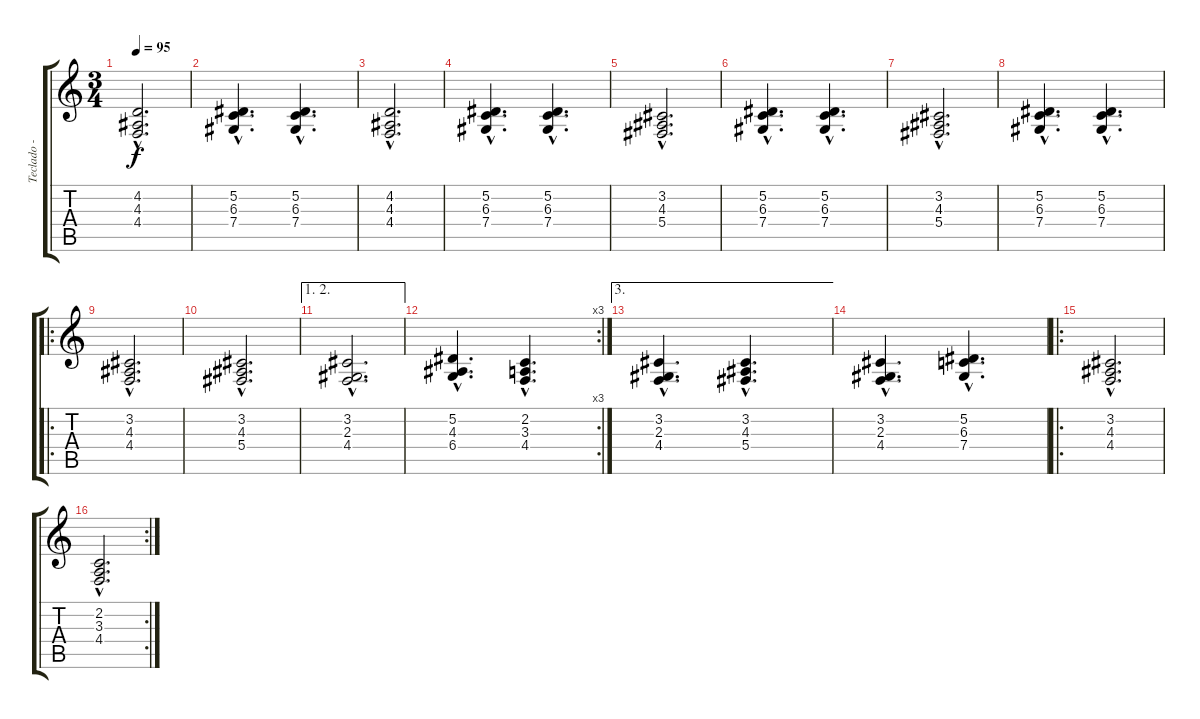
\track ("Teclado - Mao Esquerda" "Teclado - ") {instrument stringensemble1}
\staff {score tabs}
\tuning (Eb4 Bb3 Gb3 Db3 Ab2 Eb2) {hide}
\ts (3 4)
\tempo 95
\clef g2
\ks c
(4.2{hac} 4.3{hac} 4.4{hac}).2{d dy f} |
(5.2{hac} 6.3{hac} 7.4{hac}).4{d} (5.2{hac} 6.3{hac} 7.4{hac}).4{d} |
(4.2{hac} 4.3{hac} 4.4{hac}).2{d} |
(5.2{hac} 6.3{hac} 7.4{hac}).4{d} (5.2{hac} 6.3{hac} 7.4{hac}).4{d} |
(3.2{hac} 4.3{hac} 5.4{hac}).2{d} |
(5.2{hac} 6.3{hac} 7.4{hac}).4{d} (5.2{hac} 6.3{hac} 7.4{hac}).4{d} |
(3.2{hac} 4.3{hac} 5.4{hac}).2{d} |
(5.2{hac} 6.3{hac} 7.4{hac}).4{d} (5.2{hac} 6.3{hac} 7.4{hac}).4{d} |
\ro
(3.2{hac} 4.3{hac} 4.4{hac}).2{d} |
(3.2{hac} 4.3{hac} 5.4{hac}).2{d} |
\ae (1 2)
(3.2{hac} 2.3{hac} 4.4{hac}).2{d} |
\rc 3
(5.2{hac} 4.3{hac} 6.4{hac}).4{d} (2.2{hac} 3.3{hac} 4.4{hac}).4{d} |
\ae 3
(3.2{hac} 2.3{hac} 4.4{hac}).4{d} (3.2{hac} 4.3{hac} 5.4{hac}).4{d} |
(3.2{hac} 2.3{hac} 4.4{hac}).4{d} (5.2{hac} 6.3{hac} 7.4{hac}).4{d} |
\ro
(3.2{hac} 4.3{hac} 4.4{hac}).2{d} |
\rc 2
(2.2{hac} 3.3{hac} 4.4{hac}).2{d}
